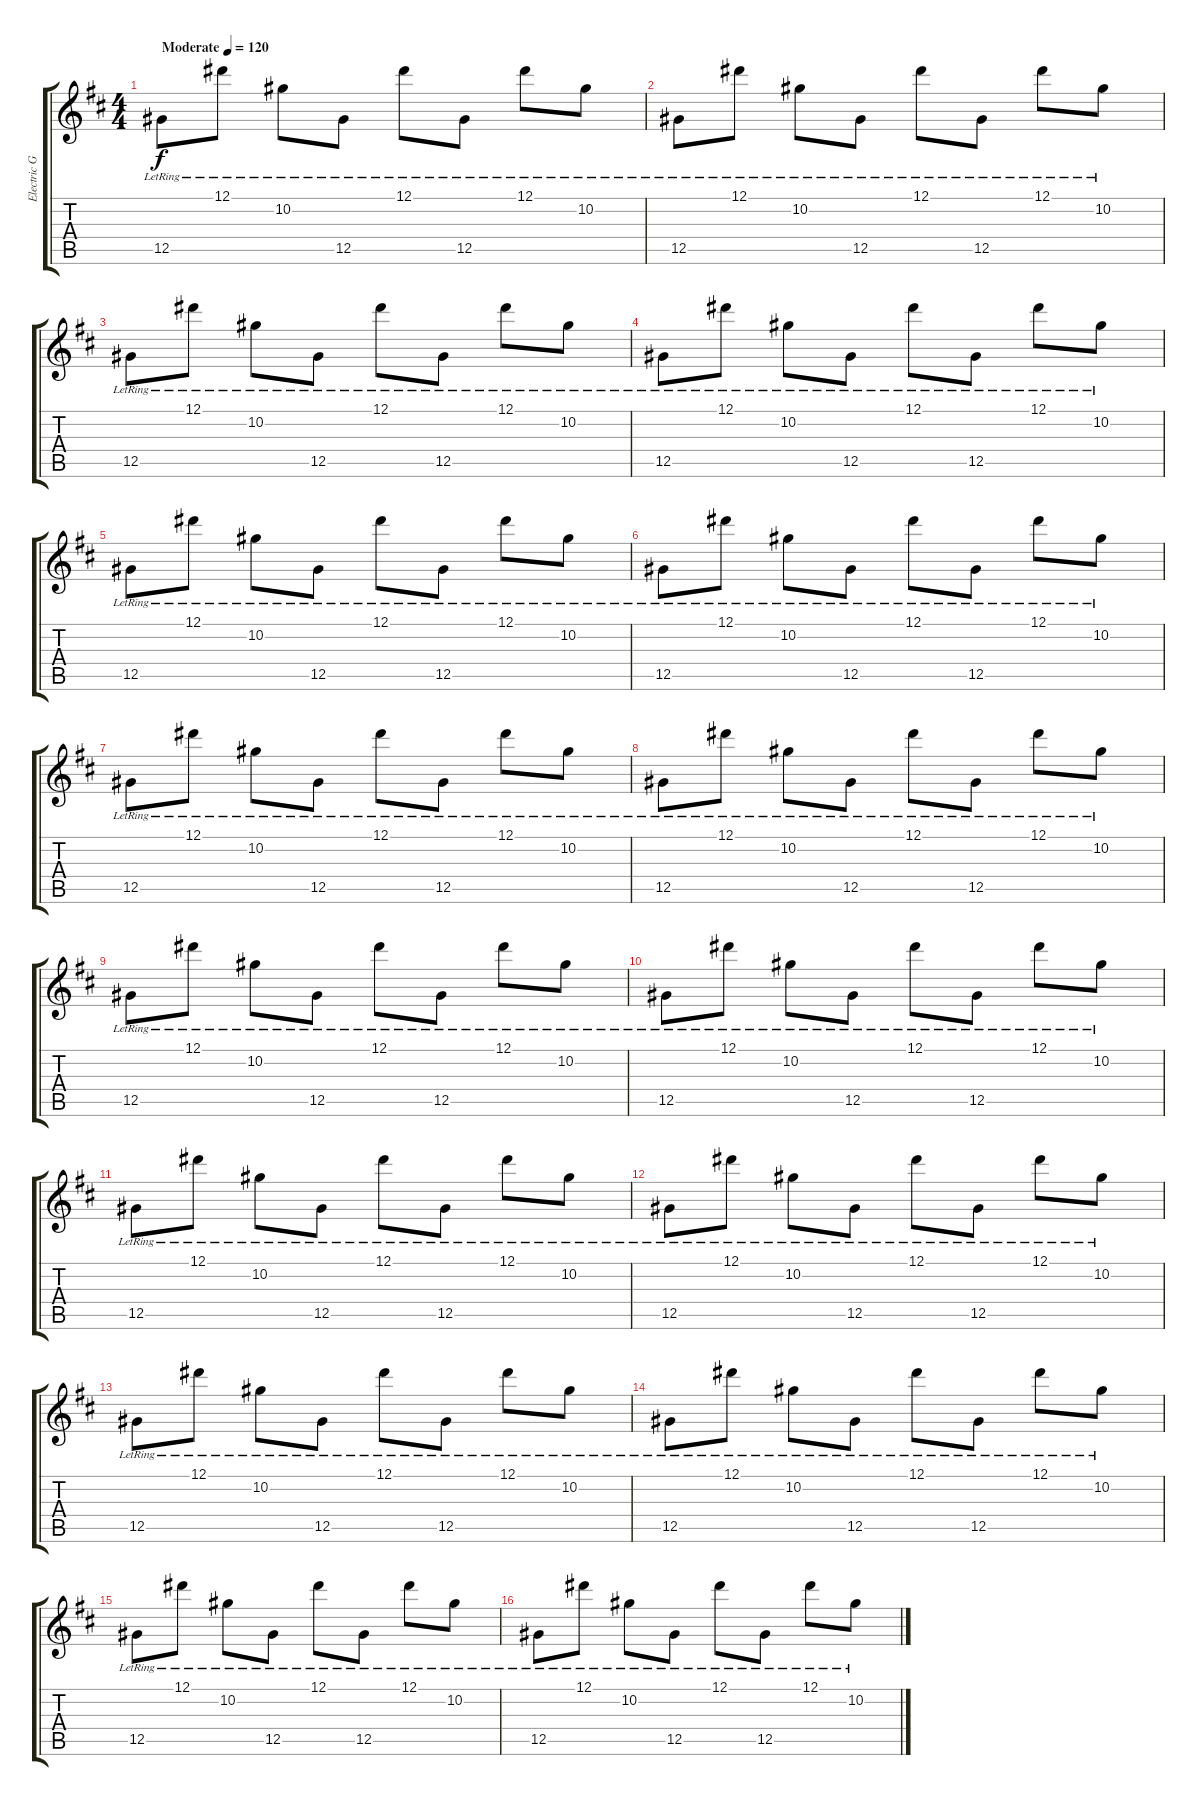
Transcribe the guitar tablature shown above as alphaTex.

\track ("Electric Guitar 1" "Electric G") {instrument electricguitarclean}
\staff {score tabs}
\tuning (Eb4 Bb3 Gb3 Db3 Ab2 Eb2) {hide}
\ts (4 4)
\tempo (120 "Moderate")
\clef g2
\ks d
12.5{lr}.8{dy f volume 3 instrument electricguitarclean} 12.1{lr}.8 10.2{lr}.8 12.5{lr}.8 12.1{lr}.8 12.5{lr}.8 12.1{lr}.8 10.2{lr}.8 |
12.5{lr}.8 12.1{lr}.8 10.2{lr}.8 12.5{lr}.8 12.1{lr}.8 12.5{lr}.8 12.1{lr}.8 10.2{lr}.8 |
12.5{lr}.8{volume 3} 12.1{lr}.8 10.2{lr}.8 12.5{lr}.8 12.1{lr}.8 12.5{lr}.8 12.1{lr}.8 10.2{lr}.8 |
12.5{lr}.8 12.1{lr}.8 10.2{lr}.8 12.5{lr}.8 12.1{lr}.8 12.5{lr}.8 12.1{lr}.8 10.2{lr}.8 |
12.5{lr}.8{volume 4} 12.1{lr}.8 10.2{lr}.8 12.5{lr}.8 12.1{lr}.8 12.5{lr}.8 12.1{lr}.8 10.2{lr}.8 |
12.5{lr}.8 12.1{lr}.8 10.2{lr}.8 12.5{lr}.8 12.1{lr}.8 12.5{lr}.8 12.1{lr}.8 10.2{lr}.8 |
12.5{lr}.8{volume 5} 12.1{lr}.8 10.2{lr}.8 12.5{lr}.8 12.1{lr}.8 12.5{lr}.8 12.1{lr}.8 10.2{lr}.8 |
12.5{lr}.8 12.1{lr}.8 10.2{lr}.8 12.5{lr}.8 12.1{lr}.8 12.5{lr}.8 12.1{lr}.8 10.2{lr}.8 |
12.5{lr}.8{volume 6} 12.1{lr}.8 10.2{lr}.8 12.5{lr}.8 12.1{lr}.8 12.5{lr}.8 12.1{lr}.8 10.2{lr}.8 |
12.5{lr}.8 12.1{lr}.8 10.2{lr}.8 12.5{lr}.8 12.1{lr}.8 12.5{lr}.8 12.1{lr}.8 10.2{lr}.8 |
12.5{lr}.8{volume 8} 12.1{lr}.8 10.2{lr}.8 12.5{lr}.8 12.1{lr}.8 12.5{lr}.8 12.1{lr}.8 10.2{lr}.8 |
12.5{lr}.8 12.1{lr}.8 10.2{lr}.8 12.5{lr}.8 12.1{lr}.8 12.5{lr}.8 12.1{lr}.8 10.2{lr}.8 |
12.5{lr}.8{volume 8} 12.1{lr}.8 10.2{lr}.8 12.5{lr}.8 12.1{lr}.8 12.5{lr}.8 12.1{lr}.8 10.2{lr}.8 |
12.5{lr}.8 12.1{lr}.8 10.2{lr}.8 12.5{lr}.8 12.1{lr}.8 12.5{lr}.8 12.1{lr}.8 10.2{lr}.8 |
12.5{lr}.8{volume 8} 12.1{lr}.8 10.2{lr}.8 12.5{lr}.8 12.1{lr}.8 12.5{lr}.8 12.1{lr}.8 10.2{lr}.8 |
12.5{lr}.8 12.1{lr}.8 10.2{lr}.8 12.5{lr}.8 12.1{lr}.8 12.5{lr}.8 12.1{lr}.8 10.2{lr}.8
